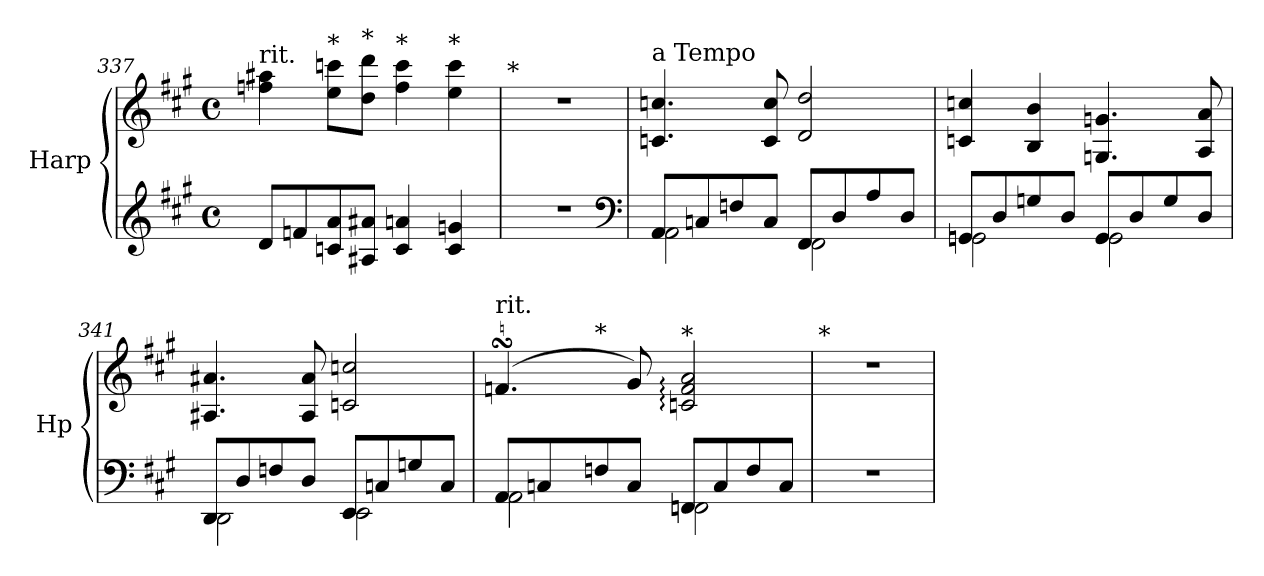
**kern	**kern
*part1	*part1
*staff2	*staff1
*I"Harp	*
*I'Hp	*
*clefG2	*clefG2
*k[f#c#g#]	*k[f#c#g#]
*A:	*A:
*M4/4	*M4/4
*met(c)	*met(c)
=337	=337
!	!LO:TX:a:t=rit.
8d/L	4ffn\ 4aa#X\
8fn/	.
!	!LO:TX:a:t=*
8cn/ 8a/	8ee\ 8cccn\L
!	!LO:TX:a:t=*
8A#X/ 8a#X/J	8dd\ 8ddd\J
!	!LO:TX:a:t=*
4c/ 4an/	4ff\ 4ccc\
!	!LO:TX:a:t=*
4c/ 4gn/	4ee\ 4ccc\
=338	=338
!	!LO:TX:a:t=*
1r	1r
*clefF4	*
=339	=339
*^	*
!	!	!LO:TX:a:t=a Tempo
8AA/L	2AA\	4.cn/ 4.ccn/
8Cn/	.	.
8Fn/	.	.
8C/J	.	8c/ 8cc/
8FF#/L	2FF#\	2d/ 2dd/
8D/	.	.
8A/	.	.
8D/J	.	.
!!LO:PB:g=z
=340	=340	=340
8GG/L	2GGn\	4cn/ 4ccn/
8D/	.	.
8Gn/	.	4B/ 4b/
8D/J	.	.
8GG/L	2GG\	4.Gn/ 4.gn/
8D/	.	.
8G/	.	.
8D/J	.	8A/ 8a/
=341	=341	=341
8DD/L	2DD\	4.A#X/ 4.a#X/
8D/	.	.
8Fn/	.	.
8D/J	.	8A#/ 8a#/
8EE/L	2EE\	2cn/ 2ccn/
8Cn/	.	.
8Gn/	.	.
8C/J	.	.
=342	=342	=342
*	*	*^
*	*	*	*Xtuplet
!	!	!LO:TX:a:t=rit.	!
8AA/L	2AA\	(4.fnsSSs/	12.fyy
8Cn/	.	.	24gnyy
.	.	.	24fyy
.	.	.	24eyy
!	!	!	!LO:TX:a:t=*
8Fn/	.	.	8fyy
8C/J	.	8g/)	8ryy
!	!	!LO:TX:a:t=*	!
8FF/L	2FFn\	2cn/: 2f/: 2a/:	2ryy
8C/	.	.	.
8F/	.	.	.
8C/J	.	.	.
*v	*v	*	*
*	*v	*v
!!LO:PB:g=z
=343	=343
!	!LO:TX:a:t=*
1r	1r
=	=
*-	*-
